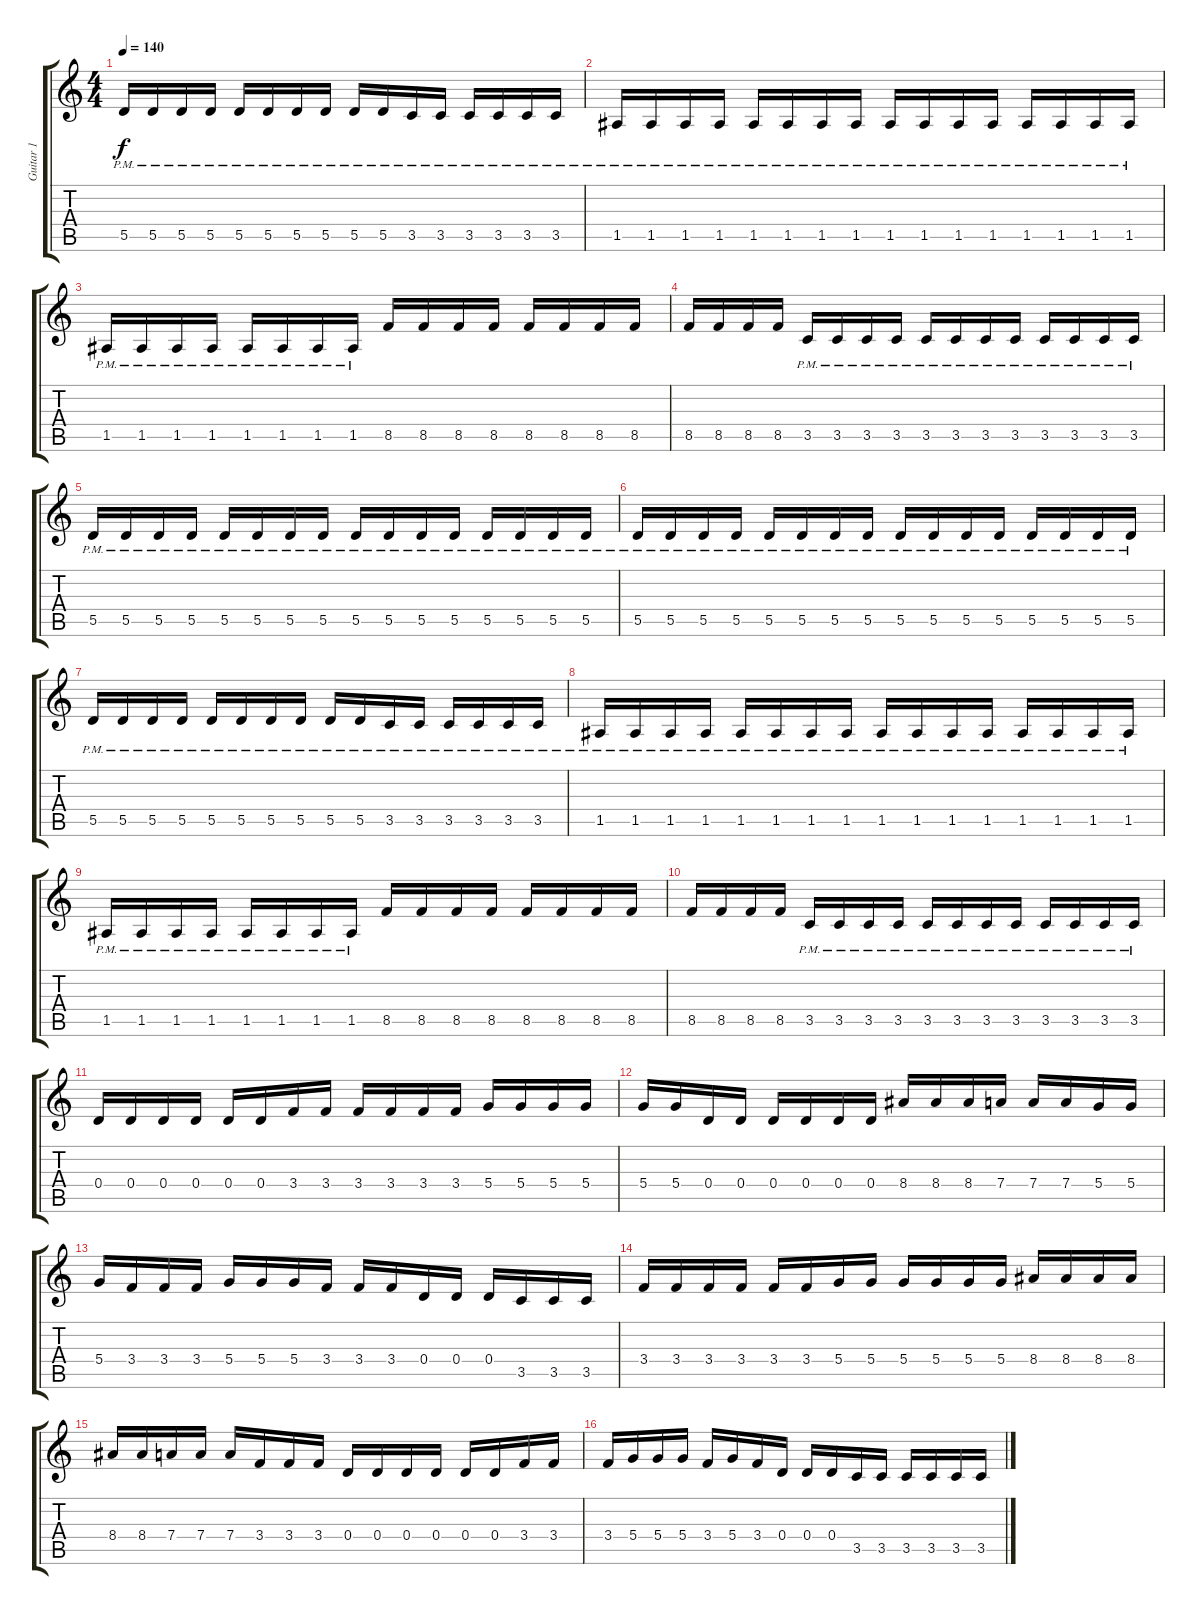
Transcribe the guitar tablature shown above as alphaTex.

\track ("Guitar 1" "Guitar 1") {instrument distortionguitar}
\staff {score tabs}
\tuning (E4 B3 G3 D3 A2 E2) {hide}
\ts (4 4)
\tempo 140
\clef g2
\ks c
5.5{pm}.16{dy f} 5.5{pm}.16 5.5{pm}.16 5.5{pm}.16 5.5{pm}.16 5.5{pm}.16 5.5{pm}.16 5.5{pm}.16 5.5{pm}.16 5.5{pm}.16 3.5{pm}.16 3.5{pm}.16 3.5{pm}.16 3.5{pm}.16 3.5{pm}.16 3.5{pm}.16 |
1.5{pm}.16 1.5{pm}.16 1.5{pm}.16 1.5{pm}.16 1.5{pm}.16 1.5{pm}.16 1.5{pm}.16 1.5{pm}.16 1.5{pm}.16 1.5{pm}.16 1.5{pm}.16 1.5{pm}.16 1.5{pm}.16 1.5{pm}.16 1.5{pm}.16 1.5{pm}.16 |
1.5{pm}.16 1.5{pm}.16 1.5{pm}.16 1.5{pm}.16 1.5{pm}.16 1.5{pm}.16 1.5{pm}.16 1.5{pm}.16 8.5.16 8.5.16 8.5.16 8.5.16 8.5.16 8.5.16 8.5.16 8.5.16 |
8.5.16 8.5.16 8.5.16 8.5.16 3.5{pm}.16 3.5{pm}.16 3.5{pm}.16 3.5{pm}.16 3.5{pm}.16 3.5{pm}.16 3.5{pm}.16 3.5{pm}.16 3.5{pm}.16 3.5{pm}.16 3.5{pm}.16 3.5{pm}.16 |
5.5{pm}.16 5.5{pm}.16 5.5{pm}.16 5.5{pm}.16 5.5{pm}.16 5.5{pm}.16 5.5{pm}.16 5.5{pm}.16 5.5{pm}.16 5.5{pm}.16 5.5{pm}.16 5.5{pm}.16 5.5{pm}.16 5.5{pm}.16 5.5{pm}.16 5.5{pm}.16 |
5.5{pm}.16 5.5{pm}.16 5.5{pm}.16 5.5{pm}.16 5.5{pm}.16 5.5{pm}.16 5.5{pm}.16 5.5{pm}.16 5.5{pm}.16 5.5{pm}.16 5.5{pm}.16 5.5{pm}.16 5.5{pm}.16 5.5{pm}.16 5.5{pm}.16 5.5{pm}.16 |
5.5{pm}.16 5.5{pm}.16 5.5{pm}.16 5.5{pm}.16 5.5{pm}.16 5.5{pm}.16 5.5{pm}.16 5.5{pm}.16 5.5{pm}.16 5.5{pm}.16 3.5{pm}.16 3.5{pm}.16 3.5{pm}.16 3.5{pm}.16 3.5{pm}.16 3.5{pm}.16 |
1.5{pm}.16 1.5{pm}.16 1.5{pm}.16 1.5{pm}.16 1.5{pm}.16 1.5{pm}.16 1.5{pm}.16 1.5{pm}.16 1.5{pm}.16 1.5{pm}.16 1.5{pm}.16 1.5{pm}.16 1.5{pm}.16 1.5{pm}.16 1.5{pm}.16 1.5{pm}.16 |
1.5{pm}.16 1.5{pm}.16 1.5{pm}.16 1.5{pm}.16 1.5{pm}.16 1.5{pm}.16 1.5{pm}.16 1.5{pm}.16 8.5.16 8.5.16 8.5.16 8.5.16 8.5.16 8.5.16 8.5.16 8.5.16 |
8.5.16 8.5.16 8.5.16 8.5.16 3.5{pm}.16 3.5{pm}.16 3.5{pm}.16 3.5{pm}.16 3.5{pm}.16 3.5{pm}.16 3.5{pm}.16 3.5{pm}.16 3.5{pm}.16 3.5{pm}.16 3.5{pm}.16 3.5{pm}.16 |
0.4.16 0.4.16 0.4.16 0.4.16 0.4.16 0.4.16 3.4.16 3.4.16 3.4.16 3.4.16 3.4.16 3.4.16 5.4.16 5.4.16 5.4.16 5.4.16 |
5.4.16 5.4.16 0.4.16 0.4.16 0.4.16 0.4.16 0.4.16 0.4.16 8.4.16 8.4.16 8.4.16 7.4.16 7.4.16 7.4.16 5.4.16 5.4.16 |
5.4.16 3.4.16 3.4.16 3.4.16 5.4.16 5.4.16 5.4.16 3.4.16 3.4.16 3.4.16 0.4.16 0.4.16 0.4.16 3.5.16 3.5.16 3.5.16 |
3.4.16 3.4.16 3.4.16 3.4.16 3.4.16 3.4.16 5.4.16 5.4.16 5.4.16 5.4.16 5.4.16 5.4.16 8.4.16 8.4.16 8.4.16 8.4.16 |
8.4.16 8.4.16 7.4.16 7.4.16 7.4.16 3.4.16 3.4.16 3.4.16 0.4.16 0.4.16 0.4.16 0.4.16 0.4.16 0.4.16 3.4.16 3.4.16 |
3.4.16 5.4.16 5.4.16 5.4.16 3.4.16 5.4.16 3.4.16 0.4.16 0.4.16 0.4.16 3.5.16 3.5.16 3.5.16 3.5.16 3.5.16 3.5.16
